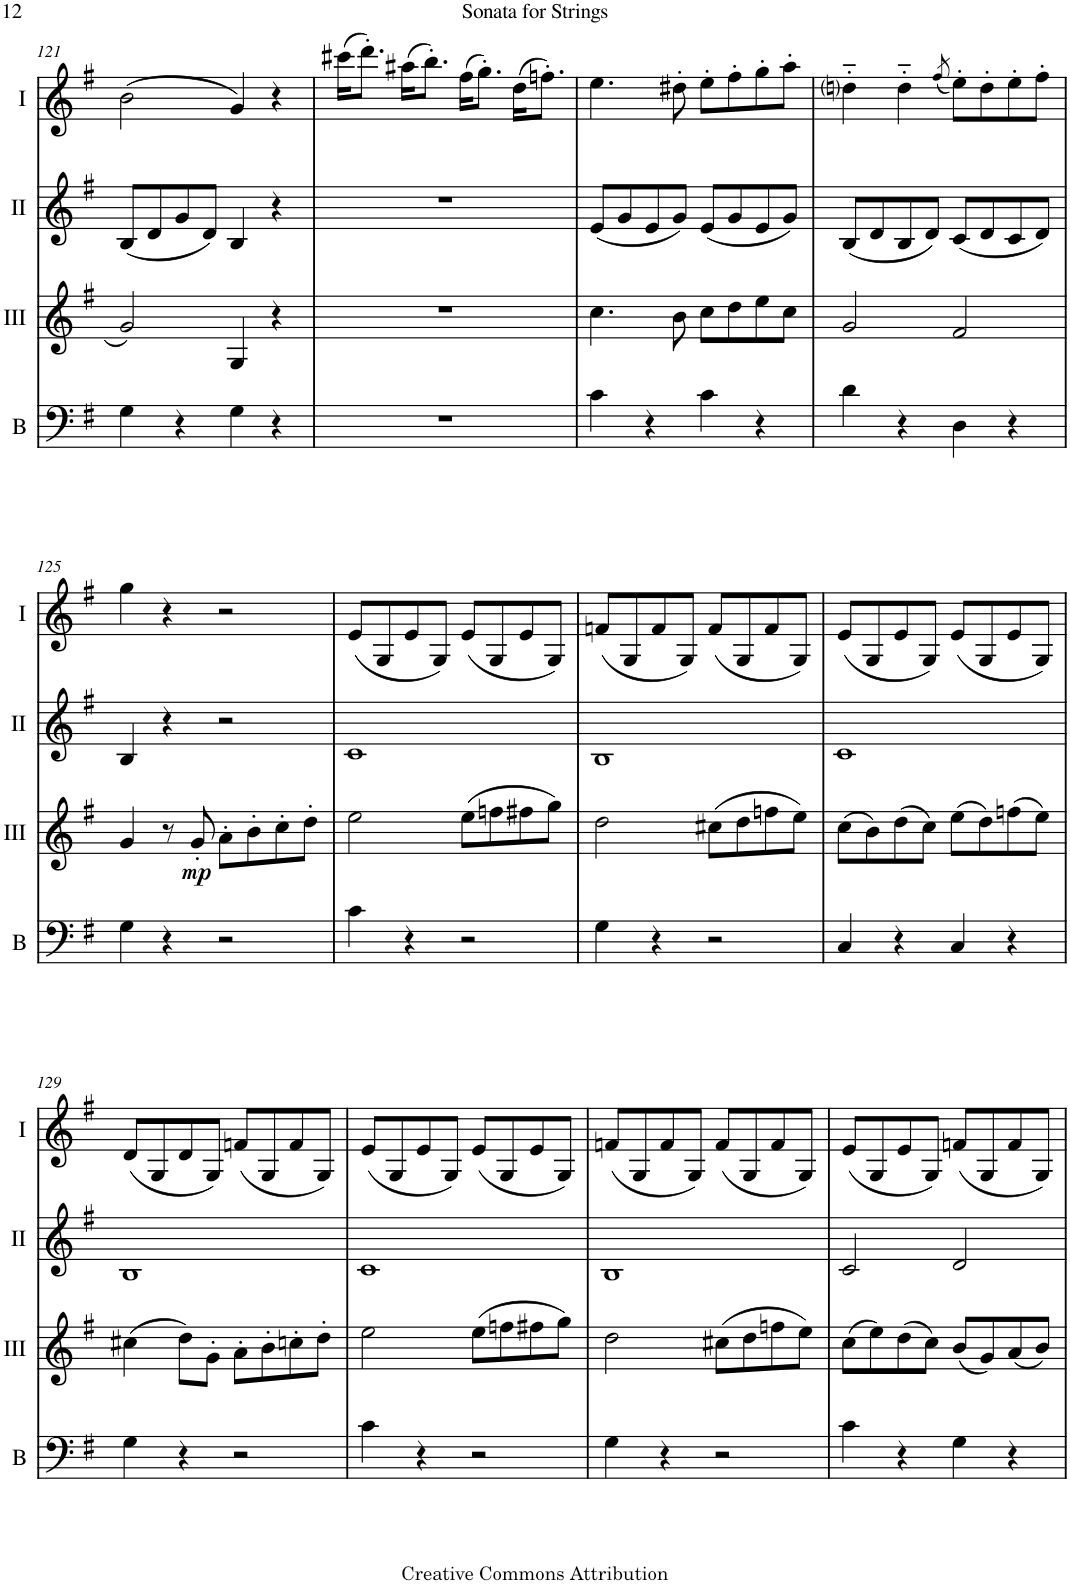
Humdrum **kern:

**kern	**kern	**dynam	**kern	**kern
*part4	*part3	*part3	*part2	*part1
*staff4	*staff3	*staff3	*staff2	*staff1
*I"Bass	*I"Acc. 3	*	*I"Acc. 2	*I"Acc. 1
*I'B	*	*	*	*
!!LO:PB:g=z
*clefF4	*clefG2	*	*clefG2	*clefG2
*Trd7c12	*Trd7c12	*	*	*
*k[f#]	*k[f#]	*	*k[f#]	*k[f#]
*M4/4	*M4/4	*	*M4/4	*M4/4
*met(c)	*met(c)	*	*met(c)	*met(c)
=121	=121	=121	=121	=121
4G\	2g/	.	(8B/L	(2b\
.	.	.	8d/	.
4r	.	.	8g/	.
.	.	.	8d/J)	.
4G\	4G/	.	4B/	4g/)
4r	4r	.	4r	4r
=122	=122	=122	=122	=122
1r	1r	.	1r	(16ccc#X\KL
.	.	.	.	8.ddd'\J)
.	.	.	.	(16aa#X\KL
.	.	.	.	8.bb'\J)
.	.	.	.	(16ff#\KL
.	.	.	.	8.gg'\J)
.	.	.	.	(16dd\KL
.	.	.	.	8.ffn'\J)
=123	=123	=123	=123	=123
4c\	4.cc\	.	(8e/L	4.ee\
.	.	.	8g/	.
4r	.	.	8e/	.
.	8b\	.	8g/J)	8dd#X'\
4c\	8cc\L	.	(8e/L	8ee'\L
.	8dd\	.	8g/	8ff#'\
4r	8ee\	.	8e/	8gg'\
.	8cc\J	.	8g/J)	8aa'\J
=124	=124	=124	=124	=124
4d\	2g/	.	(8B/L	4ddni'~\
.	.	.	8d/	.
4r	.	.	8B/	4dd'~\
.	.	.	8d/J)	.
.	.	.	.	(8qff#/
4D\	2f#/	.	(8c/L	8ee'\L)
.	.	.	8d/	8dd'\
4r	.	.	8c/	8ee'\
.	.	.	8d/J)	8ff#'\J
!!LO:LB:g=z
=125	=125	=125	=125	=125
4G\	4g/	.	4B/	4gg\
4r	8r	.	4r	4r
!	!	!LO:DY:b	!	!
.	8g'/	mp	.	.
2r	8a'\L	.	2r	2r
.	8b'\	.	.	.
.	8cc'\	.	.	.
.	8dd'\J	.	.	.
=126	=126	=126	=126	=126
4c\	2ee\	.	1c	(8e/L
.	.	.	.	8G/
4r	.	.	.	8e/
.	.	.	.	8G/J)
2r	(8ee\L	.	.	(8e/L
.	8ffn\	.	.	8G/
.	8ff#X\	.	.	8e/
.	8gg\J)	.	.	8G/J)
=127	=127	=127	=127	=127
4G\	2dd\	.	1B	(8fn/L
.	.	.	.	8G/
4r	.	.	.	8f/
.	.	.	.	8G/J)
2r	(8cc#X\L	.	.	(8f/L
.	8dd\	.	.	8G/
.	8ffn\	.	.	8f/
.	8ee\J)	.	.	8G/J)
=128	=128	=128	=128	=128
4C/	(8cc\L	.	1c	(8e/L
.	8b\)	.	.	8G/
4r	(8dd\	.	.	8e/
.	8cc\J)	.	.	8G/J)
4C/	(8ee\L	.	.	(8e/L
.	8dd\)	.	.	8G/
4r	(8ffn\	.	.	8e/
.	8ee\J)	.	.	8G/J)
!!LO:LB:g=z
=129	=129	=129	=129	=129
4G\	(4cc#X\	.	1B	(8d/L
.	.	.	.	8G/
4r	8dd\L)	.	.	8d/
.	8g'\J	.	.	8G/J)
2r	8a'\L	.	.	(8fn/L
.	8b'\	.	.	8G/
.	8ccn'\	.	.	8f/
.	8dd'\J	.	.	8G/J)
=130	=130	=130	=130	=130
4c\	2ee\	.	1c	(8e/L
.	.	.	.	8G/
4r	.	.	.	8e/
.	.	.	.	8G/J)
2r	(8ee\L	.	.	(8e/L
.	8ffn\	.	.	8G/
.	8ff#X\	.	.	8e/
.	8gg\J)	.	.	8G/J)
=131	=131	=131	=131	=131
4G\	2dd\	.	1B	(8fn/L
.	.	.	.	8G/
4r	.	.	.	8f/
.	.	.	.	8G/J)
2r	(8cc#X\L	.	.	(8f/L
.	8dd\	.	.	8G/
.	8ffn\	.	.	8f/
.	8ee\J)	.	.	8G/J)
=132	=132	=132	=132	=132
4c\	(8cc\L	.	2c/	(8e/L
.	8ee\)	.	.	8G/
4r	(8dd\	.	.	8e/
.	8cc\J)	.	.	8G/J)
4G\	(8b/L	.	2d/	(8fn/L
.	8g/)	.	.	8G/
4r	(8a/	.	.	8f/
.	8b/J)	.	.	8G/J)
=	=	=	=	=
*-	*-	*-	*-	*-
